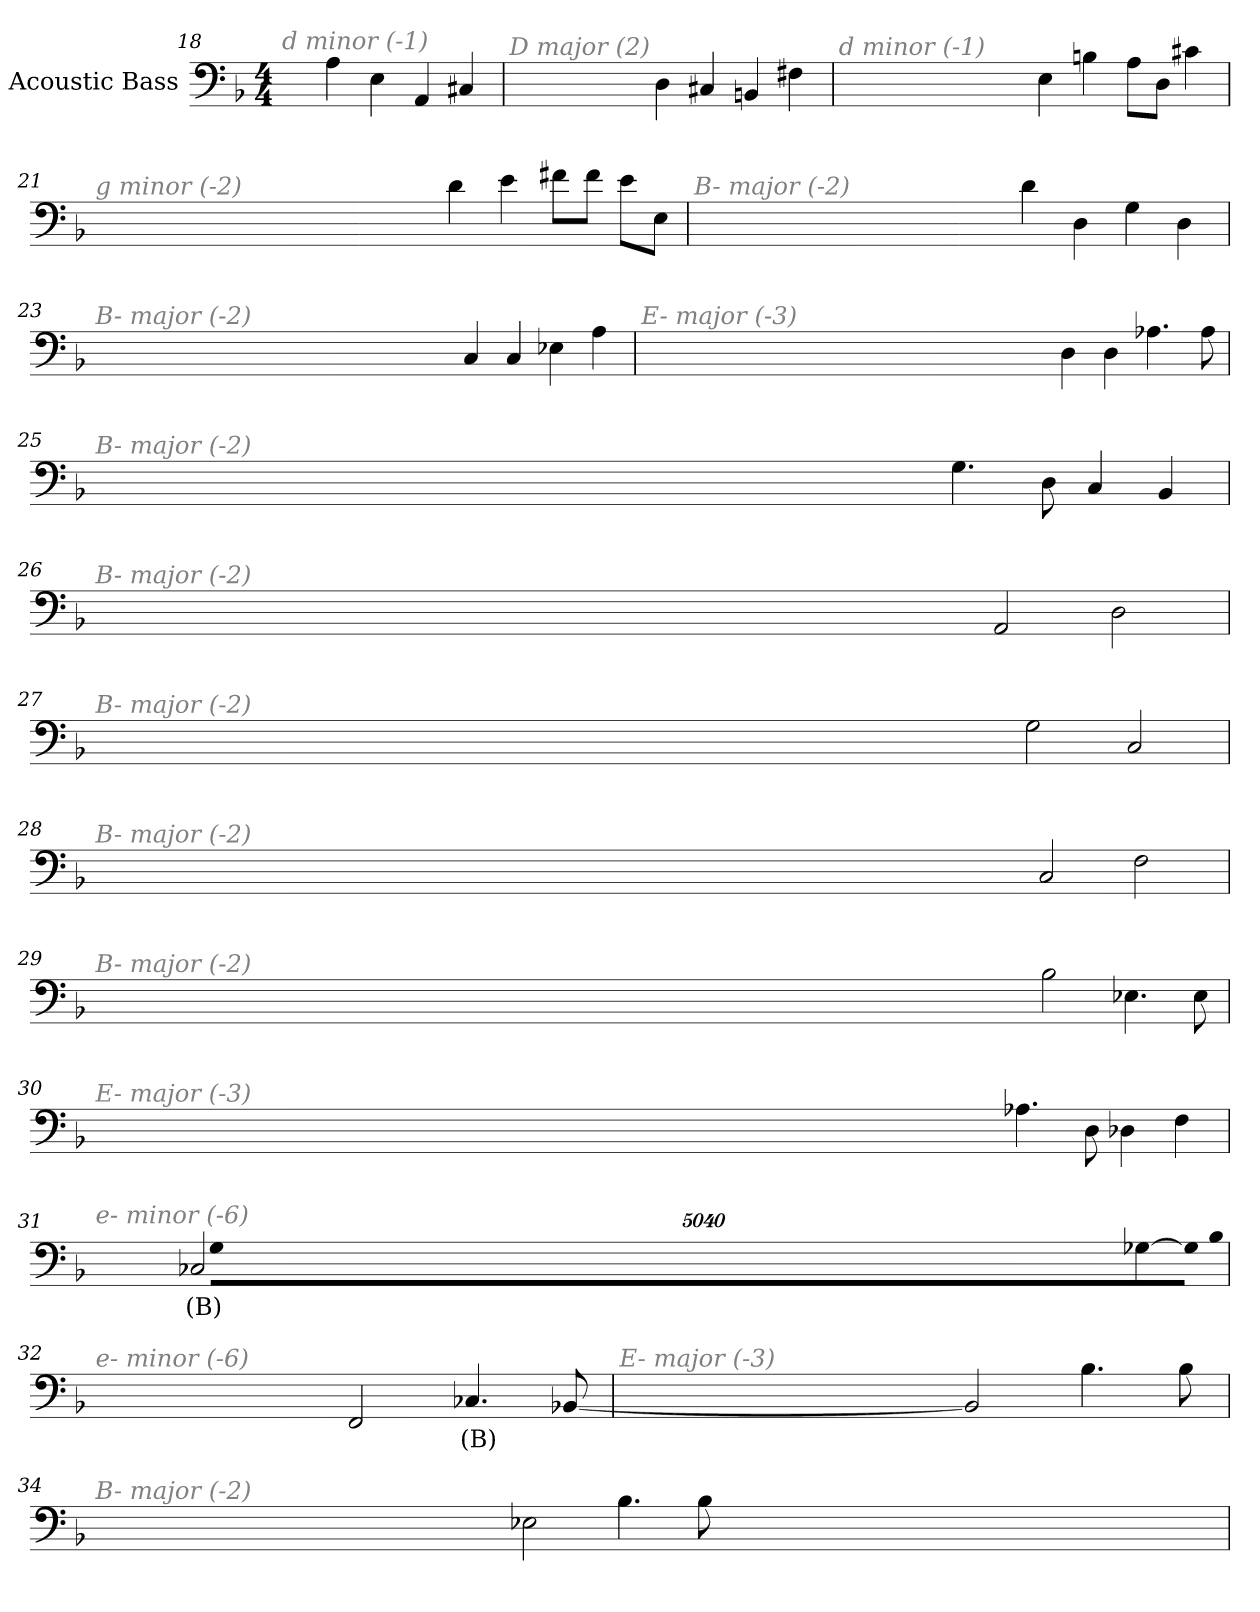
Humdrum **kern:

**kern	**text
*part1	*part1
*staff1	*staff1
*I"Acoustic Bass	*
*clefF4	*
*ITrd7c12	*
*k[b-]	*
*F:	*
*M4/4	*
=18	=18
!LO:TX:i:color=#808080:t=d minor (-1)	!
4AA	.
4EE	.
4AAA	.
4CC#X	.
=19	=19
!LO:TX:i:color=#808080:t=D major (2)	!
4DD	.
4CC#X	.
4BBBn	.
4FF#X	.
=20	=20
!LO:TX:i:color=#808080:t=d minor (-1)	!
4EE	.
4BBn	.
8AAL	.
8DDJ	.
4C#X	.
=21	=21
!LO:TX:i:color=#808080:t=g minor (-2)	!
4D	.
4E	.
8F#XL	.
8F#J	.
8EL	.
8EEJ	.
=22	=22
!LO:TX:i:color=#808080:t=B- major (-2)	!
4D	.
4DD	.
4GG	.
4DD	.
=23	=23
!LO:TX:i:color=#808080:t=B- major (-2)	!
4CC	.
4CC	.
4EE-X	.
4AA	.
=24	=24
!LO:TX:i:color=#808080:t=E- major (-3)	!
4DD	.
4DD	.
4.AA-X	.
8AA-	.
=25	=25
!LO:TX:i:color=#808080:t=B- major (-2)	!
4.GG	.
8DD	.
4CC	.
4BBB-	.
=26	=26
!LO:TX:i:color=#808080:t=B- major (-2)	!
2AAA	.
2DD	.
=27	=27
!LO:TX:i:color=#808080:t=B- major (-2)	!
2GG	.
2CC	.
=28	=28
!LO:TX:i:color=#808080:t=B- major (-2)	!
2CC	.
2FF	.
=29	=29
!LO:TX:i:color=#808080:t=B- major (-2)	!
2BB-	.
4.EE-X	.
8EE-	.
=30	=30
!LO:TX:i:color=#808080:t=E- major (-3)	!
4.AA-X	.
8DD	.
4DD-X	.
4FF	.
=31	=31
!LO:TX:i:color=#808080:t=e- minor (-6)	!
[4GG-X	.
!LO:N:vis=8	!
40320%3347GG-L]	.
!LO:N:vis=8	!
40320%3347BB-	.
!LO:N:vis=8	!
40320%3347GG-J	.
2CC-Xi	(B)
=32	=32
!LO:TX:i:color=#808080:t=e- minor (-6)	!
2FFF	.
4.CC-Xi	(B)
[8BBB-X	.
=33	=33
!LO:TX:i:color=#808080:t=E- major (-3)	!
2BBB-]	.
4.BB-	.
8BB-	.
=34	=34
!LO:TX:i:color=#808080:t=B- major (-2)	!
2EE-X	.
4.BB-	.
8BB-	.
=	=
*-	*-
